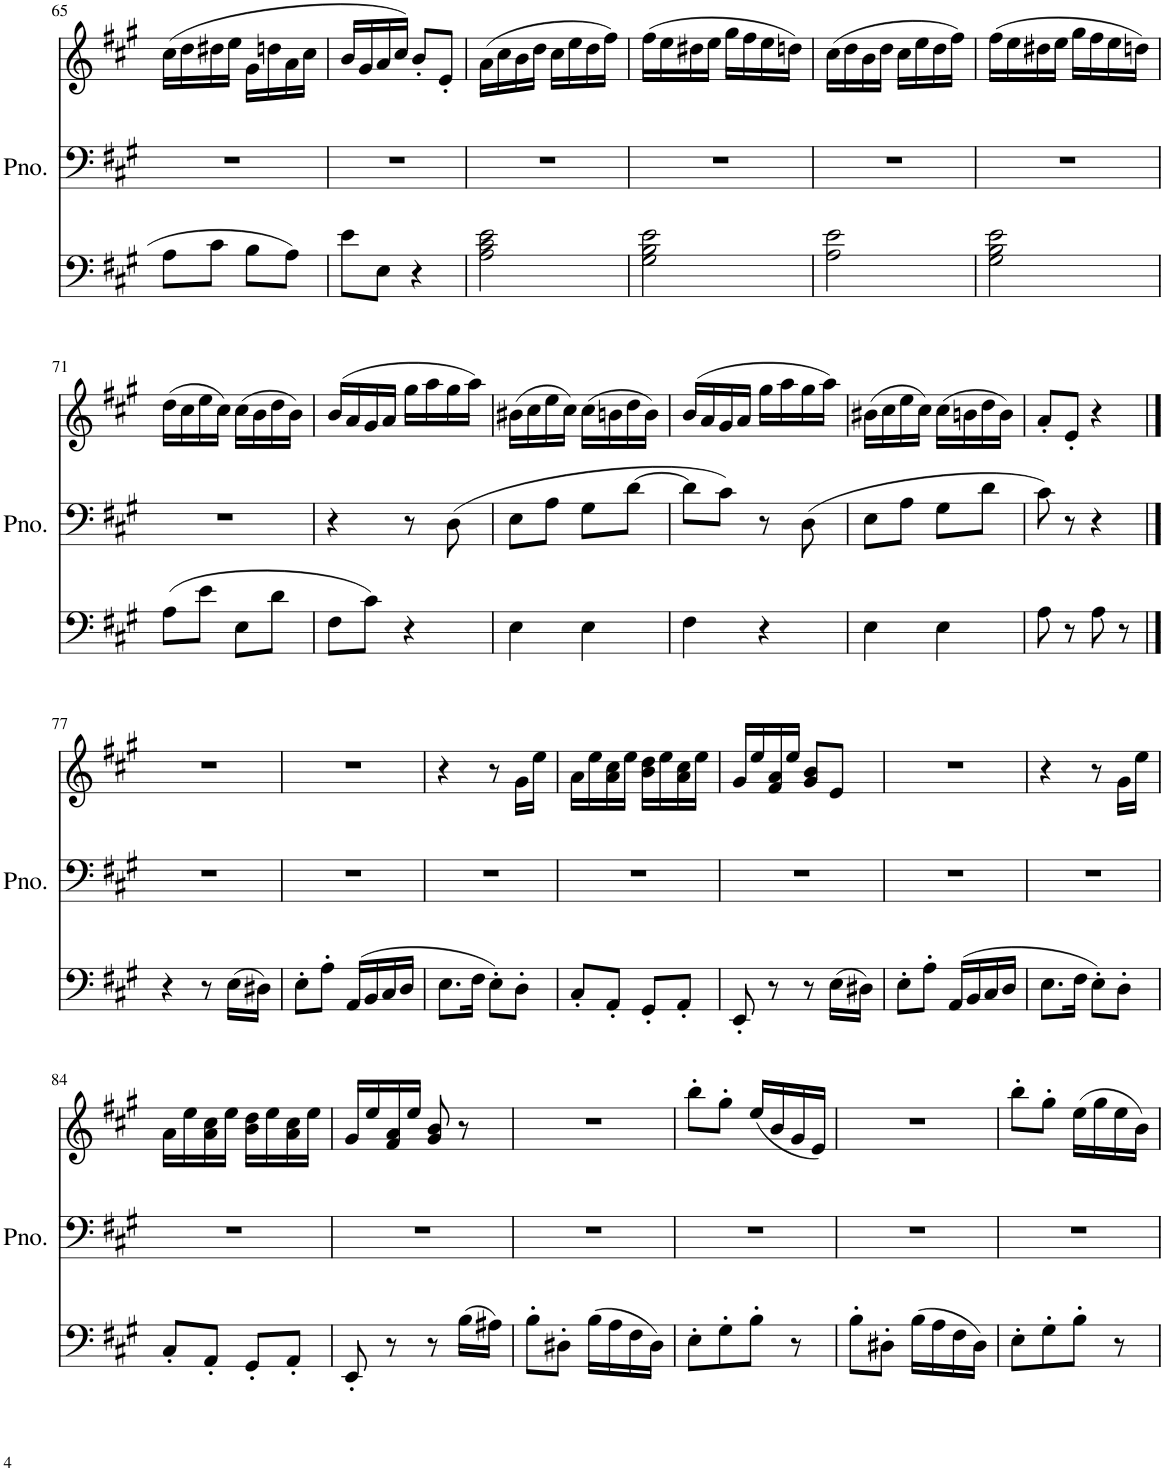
**kern	**kern	**kern
*part1	*part1	*part1
*staff3	*staff2	*staff1
*I"Piano	*	*
*I'Pno.	*	*
!!LO:PB:g=z
*clefF4	*clefF4	*clefG2
*k[f#c#g#]	*k[f#c#g#]	*k[f#c#g#]
*M2/4	*M2/4	*M2/4
=65	=65	=65
8A\L	2r	(16cc#\LL
.	.	16dd\
8c#\J	.	16dd#X\
.	.	16ee\JJ
8B\L	.	16g#\LL
.	.	16ddn\
8A\J	.	16a\
.	.	16cc#\JJ
=66	=66	=66
8e\L	2r	16b/LL
.	.	16g#/
8E\J	.	16a/
.	.	16cc#/JJ)
4r	.	8b'/L
.	.	8e'/J
=67	=67	=67
2A\ 2c#\ 2e\	2r	(16a\LL
.	.	16cc#\
.	.	16b\
.	.	16dd\JJ
.	.	16cc#\LL
.	.	16ee\
.	.	16dd\
.	.	16ff#\JJ)
=68	=68	=68
2G#\ 2B\ 2e\	2r	(16ff#\LL
.	.	16ee\
.	.	16dd#X\
.	.	16ee\JJ
.	.	16gg#\LL
.	.	16ff#\
.	.	16ee\
.	.	16ddn\JJ)
=69	=69	=69
2A\ 2e\	2r	(16cc#\LL
.	.	16dd\
.	.	16b\
.	.	16dd\JJ
.	.	16cc#\LL
.	.	16ee\
.	.	16dd\
.	.	16ff#\JJ)
=70	=70	=70
2G#\ 2B\ 2e\	2r	(16ff#\LL
.	.	16ee\
.	.	16dd#X\
.	.	16ee\JJ
.	.	16gg#\LL
.	.	16ff#\
.	.	16ee\
.	.	16ddn\JJ)
!!LO:LB:g=z
=71	=71	=71
8A\L	2r	(16dd\LL
.	.	16cc#\
8e\J	.	16ee\
.	.	16cc#\JJ)
8E\L	.	(16cc#\LL
.	.	16b\
8d\J	.	16dd\
.	.	16b\JJ)
=72	=72	=72
8F#\L	4r	(16b/LL
.	.	16a/
8c#\J	.	16g#/
.	.	16a/JJ
4r	8r	16gg#\LL
.	.	16aa\
.	8D\	16gg#\
.	.	16aa\JJ)
=73	=73	=73
4E\	8E\L	(16b#X\LL
.	.	16cc#\
.	8A\J	16ee\
.	.	16cc#\JJ)
4E\	8G#\L	(16cc#\LL
.	.	16bn\
.	[8d\J	16dd\
.	.	16b\JJ)
=74	=74	=74
4F#\	8d\L]	(16b/LL
.	.	16a/
.	8c#\J	16g#/
.	.	16a/JJ
4r	8r	16gg#\LL
.	.	16aa\
.	8D\	16gg#\
.	.	16aa\JJ)
=75	=75	=75
4E\	8E\L	(16b#X\LL
.	.	16cc#\
.	8A\J	16ee\
.	.	16cc#\JJ)
4E\	8G#\L	(16cc#\LL
.	.	16bn\
.	8d\J	16dd\
.	.	16b\JJ)
=76	=76	=76
8A\	8c#\	8a'/L
8r	8r	8e'/J
8A\	4r	4r
8r	.	.
!!LO:LB:g=z
==77	==77	==77
4r	2r	2r
8r	.	.
16E\LL	.	.
16D#X\JJ	.	.
=78	=78	=78
8E'\L	2r	2r
8A'\J	.	.
16AA/LL	.	.
16BB/	.	.
16C#/	.	.
16D/JJ	.	.
=79	=79	=79
8.E\L	2r	4r
16F#\Jk	.	.
8E'\L	.	8r
8D'\J	.	16g#\LL
.	.	16ee\JJ
=80	=80	=80
8C#'/L	2r	16a\LL
.	.	16ee\
8AA'/J	.	16a\ 16cc#\
.	.	16ee\JJ
8GG#'/L	.	16b\ 16dd\LL
.	.	16ee\
8AA'/J	.	16a\ 16cc#\
.	.	16ee\JJ
=81	=81	=81
8EE'/	2r	16g#/LL
.	.	16ee/
8r	.	16f#/ 16a/
.	.	16ee/JJ
8r	.	8g#/ 8b/L
16E\LL	.	8e/J
16D#X\JJ	.	.
=82	=82	=82
8E'\L	2r	2r
8A'\J	.	.
16AA/LL	.	.
16BB/	.	.
16C#/	.	.
16D/JJ	.	.
=83	=83	=83
8.E\L	2r	4r
16F#\Jk	.	.
8E'\L	.	8r
8D'\J	.	16g#\LL
.	.	16ee\JJ
!!LO:LB:g=z
=84	=84	=84
8C#'/L	2r	16a\LL
.	.	16ee\
8AA'/J	.	16a\ 16cc#\
.	.	16ee\JJ
8GG#'/L	.	16b\ 16dd\LL
.	.	16ee\
8AA'/J	.	16a\ 16cc#\
.	.	16ee\JJ
=85	=85	=85
8EE'/	2r	16g#/LL
.	.	16ee/
8r	.	16f#/ 16a/
.	.	16ee/JJ
8r	.	8g#/ 8b/
16B\LL	.	8r
16A#X\JJ	.	.
=86	=86	=86
8B'\L	2r	2r
8D#X'\J	.	.
16B\LL	.	.
16A\	.	.
16F#\	.	.
16D#\JJ	.	.
=87	=87	=87
8E'\L	2r	8bb'\L
8G#'\	.	8gg#'\J
8B'\J	.	(16ee/LL
.	.	16b/
8r	.	16g#/
.	.	16e/JJ)
=88	=88	=88
8B'\L	2r	2r
8D#X'\J	.	.
16B\LL	.	.
16A\	.	.
16F#\	.	.
16D#\JJ	.	.
=89	=89	=89
8E'\L	2r	8bb'\L
8G#'\	.	8gg#'\J
8B'\J	.	(16ee\LL
.	.	16gg#\
8r	.	16ee\
.	.	16b\JJ)
=	=	=
*-	*-	*-
